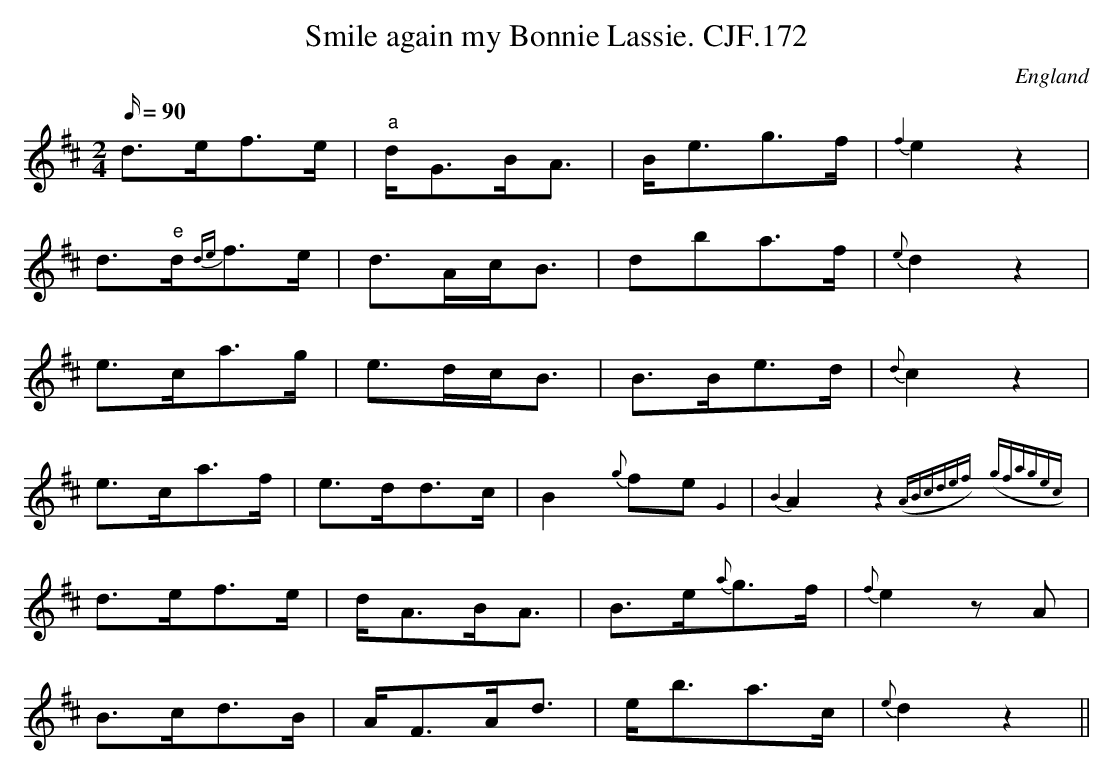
X:1
T:Smile again my Bonnie Lassie. CJF.172
M:2/4
L:1/16
Q:90
O:England
K:D
d3ef3e|"a"dG3BA3|Be3g3f|{f2}e4z4|!d3"e"d{de}f3e|\
d3AcB3|d2b2a3f|{e}d4z4|!
e3ca3g|e3dcB3|B3Be3d|{d}c4z4|!e3ca3f|e3dd3c|\
B4{g}f2he2{G2}|{B2}hA4z4{(ABcdef)} {(gfagec)}|!
d3ef3e|dA3BA3|B3e{a}g3f|{f}e4z2A2|!B3cd3B|\
AF3Ad3|eb3ha3c|{e}d4z4||
